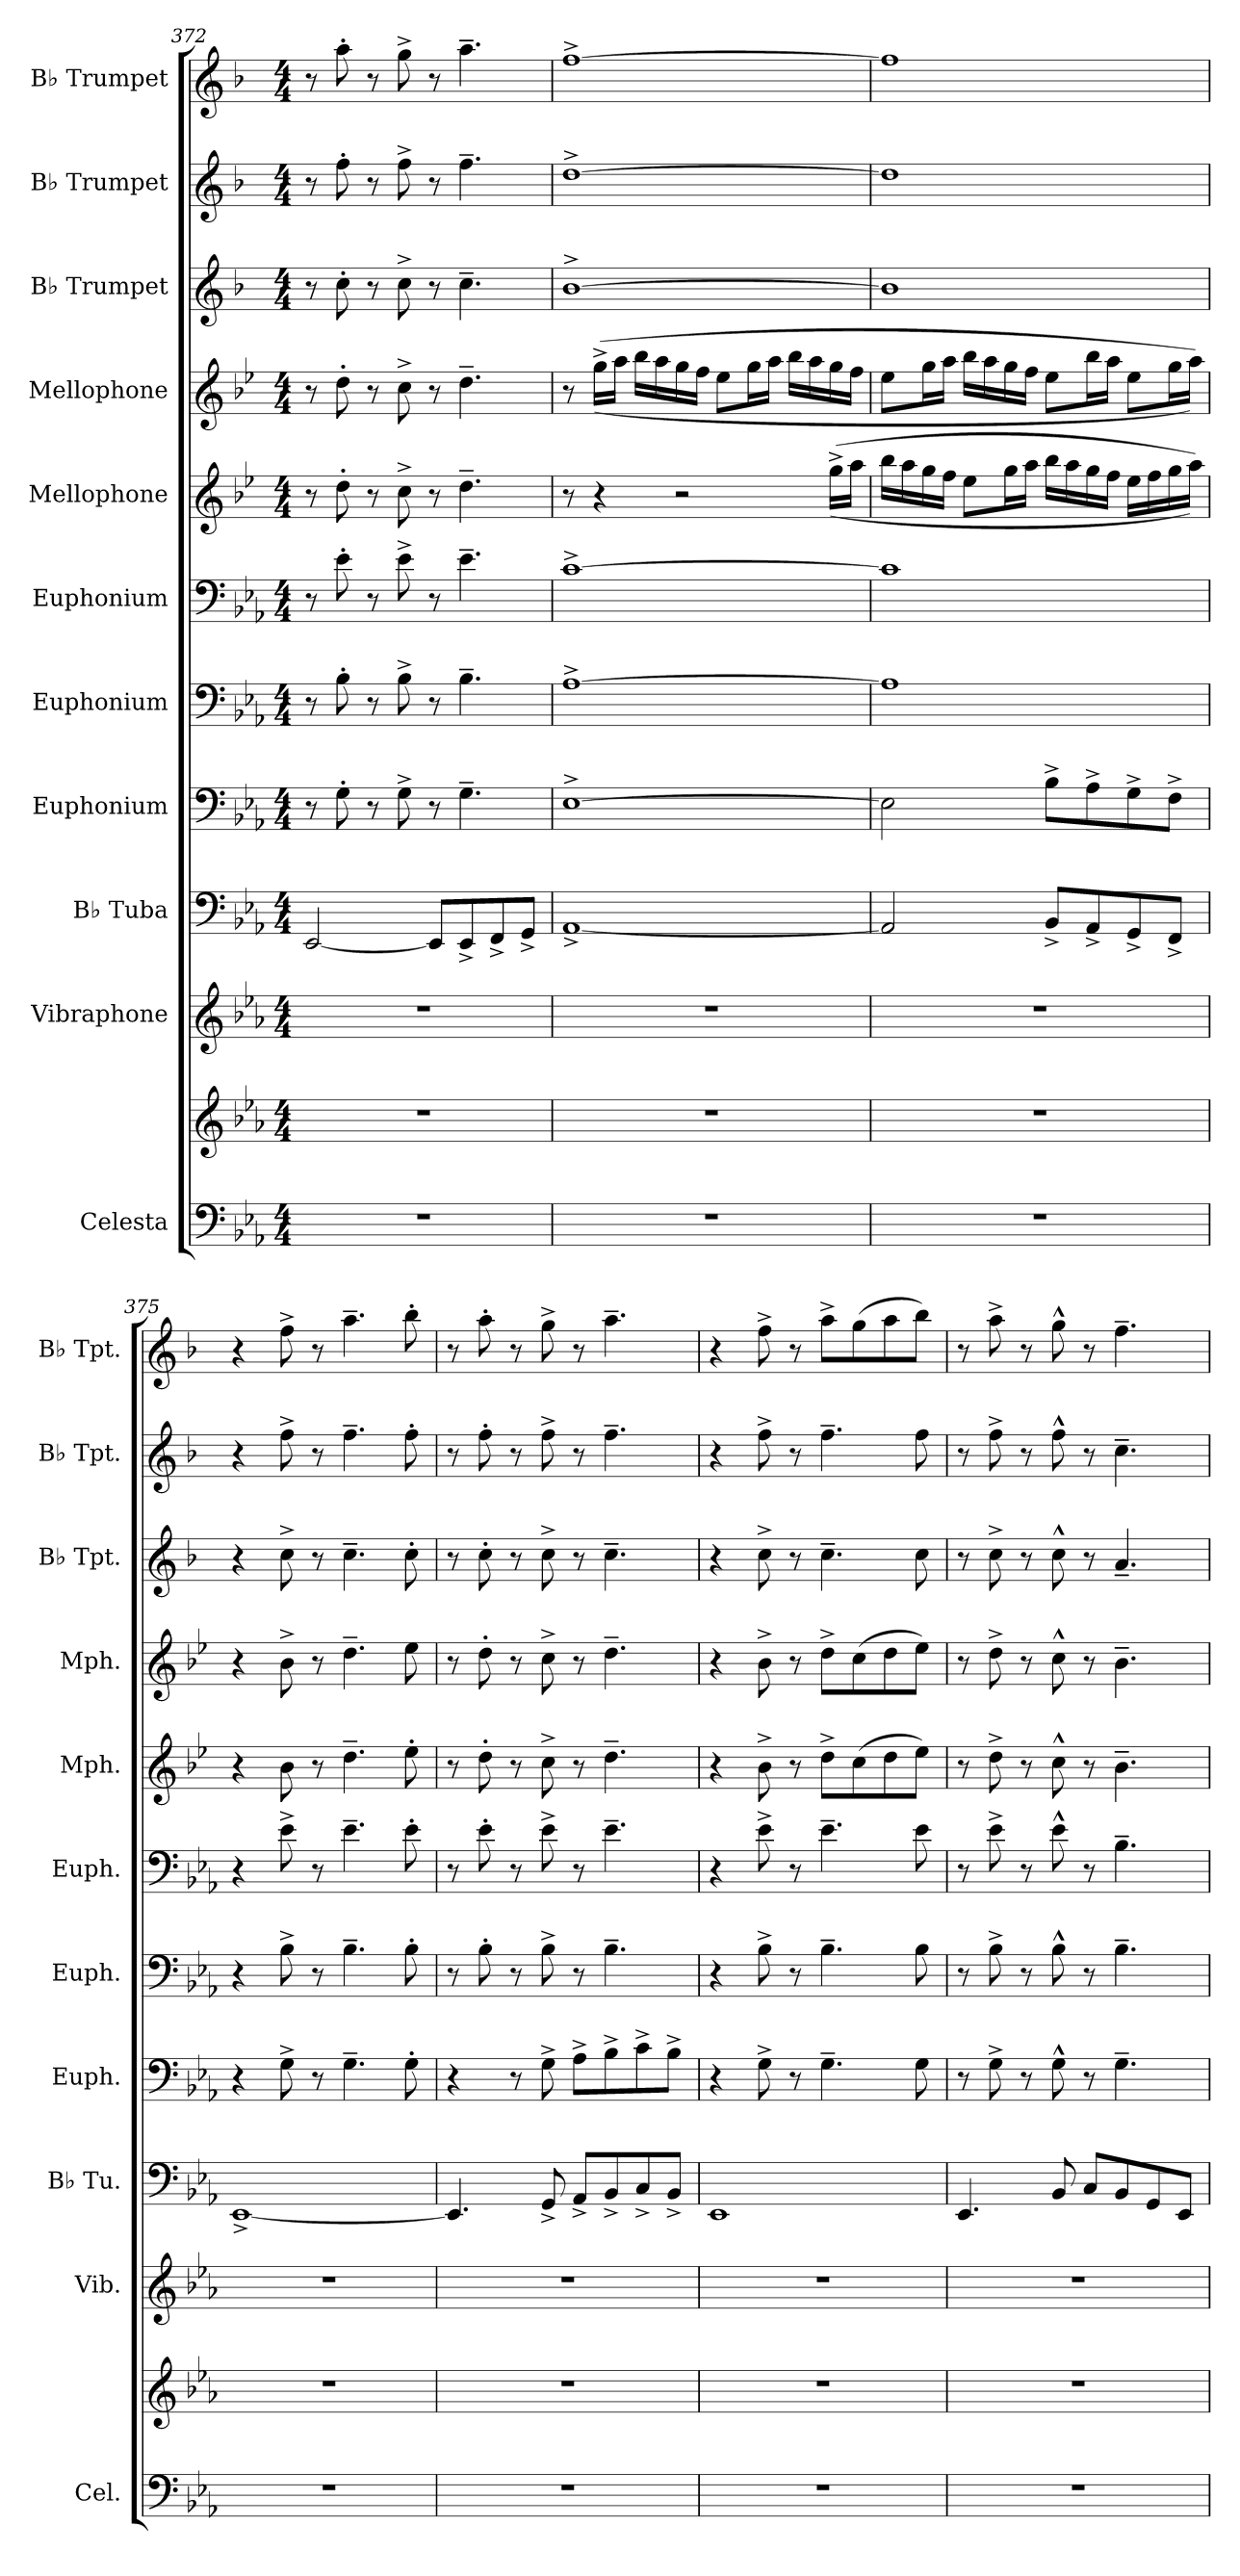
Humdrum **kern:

**kern	**kern	**kern	**kern	**kern	**kern	**kern	**kern	**kern	**kern	**kern	**kern
*part11	*part11	*part10	*part9	*part8	*part7	*part6	*part5	*part4	*part3	*part2	*part1
*staff12	*staff11	*staff10	*staff9	*staff8	*staff7	*staff6	*staff5	*staff4	*staff3	*staff2	*staff1
*I"Celesta	*	*I"Vibraphone	*I"B♭ Tuba	*I"Euphonium	*I"Euphonium	*I"Euphonium	*I"Mellophone	*I"Mellophone	*I"B♭ Trumpet	*I"B♭ Trumpet	*I"B♭ Trumpet
*I'Cel.	*	*I'Vib.	*I'B♭ Tu.	*I'Euph.	*I'Euph.	*I'Euph.	*I'Mph.	*I'Mph.	*I'B♭ Tpt.	*I'B♭ Tpt.	*I'B♭ Tpt.
*clefF4	*clefG2	*clefG2	*clefF4	*clefF4	*clefF4	*clefF4	*clefG2	*clefG2	*clefG2	*clefG2	*clefG2
*ITrd-7c-12	*ITrd-7c-12	*	*	*	*	*	*ITrd4c7	*ITrd4c7	*ITrd1c2	*ITrd1c2	*ITrd1c2
*k[b-e-a-]	*k[b-e-a-]	*k[b-e-a-]	*k[b-e-a-]	*k[b-e-a-]	*k[b-e-a-]	*k[b-e-a-]	*k[b-e-a-]	*k[b-e-a-]	*k[b-e-a-]	*k[b-e-a-]	*k[b-e-a-]
*M4/4	*M4/4	*M4/4	*M4/4	*M4/4	*M4/4	*M4/4	*M4/4	*M4/4	*M4/4	*M4/4	*M4/4
=372	=372	=372	=372	=372	=372	=372	=372	=372	=372	=372	=372
1r	1r	1r	[2EE-/	8r	8r	8r	8r	8r	8r	8r	8r
.	.	.	.	8G'\	8B-'\	8e-'\	8g'\	8g'\	8b-'\	8ee-'\	8gg'\
.	.	.	.	8r	8r	8r	8r	8r	8r	8r	8r
.	.	.	.	8G^\	8B-^\	8e-^\	8f^\	8f^\	8b-^\	8ee-^\	8ff^\
.	.	.	8EE-/L]	8r	8r	8r	8r	8r	8r	8r	8r
.	.	.	8EE-^/	4.G~\	4.B-~\	4.e-~\	4.g~\	4.g~\	4.b-~\	4.ee-~\	4.gg~\
.	.	.	8FF^/	.	.	.	.	.	.	.	.
.	.	.	8GG^/J	.	.	.	.	.	.	.	.
=373	=373	=373	=373	=373	=373	=373	=373	=373	=373	=373	=373
1r	1r	1r	[1AA-^	[1E-^	[1A-^	[1c^	8r	8r	[1a-^	[1cc^	[1ee-^
.	.	.	.	.	.	.	4r	((16cc^\LL	.	.	.
.	.	.	.	.	.	.	.	16dd\JJ	.	.	.
.	.	.	.	.	.	.	.	16ee-\LL	.	.	.
.	.	.	.	.	.	.	.	16dd\	.	.	.
.	.	.	.	.	.	.	2r	16cc\	.	.	.
.	.	.	.	.	.	.	.	16b-\JJ	.	.	.
.	.	.	.	.	.	.	.	8a-\L	.	.	.
.	.	.	.	.	.	.	.	16cc\L	.	.	.
.	.	.	.	.	.	.	.	16dd\JJ	.	.	.
.	.	.	.	.	.	.	.	16ee-\LL	.	.	.
.	.	.	.	.	.	.	.	16dd\	.	.	.
.	.	.	.	.	.	.	((16cc^\LL	16cc\	.	.	.
.	.	.	.	.	.	.	16dd\JJ	16b-\JJ	.	.	.
!!LO:PB:g=z
=374	=374	=374	=374	=374	=374	=374	=374	=374	=374	=374	=374
1r	1r	1r	2AA-/]	2E-\]	1A-]	1c]	16ee-\LL	8a-\L	1a-]	1cc]	1ee-]
.	.	.	.	.	.	.	16dd\	.	.	.	.
.	.	.	.	.	.	.	16cc\	16cc\L	.	.	.
.	.	.	.	.	.	.	16b-\JJ	16dd\JJ	.	.	.
.	.	.	.	.	.	.	8a-\L	16ee-\LL	.	.	.
.	.	.	.	.	.	.	.	16dd\	.	.	.
.	.	.	.	.	.	.	16cc\L	16cc\	.	.	.
.	.	.	.	.	.	.	16dd\JJ	16b-\JJ	.	.	.
.	.	.	8BB-^/L	8B-^\L	.	.	16ee-\LL	8a-\L	.	.	.
.	.	.	.	.	.	.	16dd\	.	.	.	.
.	.	.	8AA-^/	8A-^\	.	.	16cc\	16ee-\L	.	.	.
.	.	.	.	.	.	.	16b-\JJ	16dd\JJ	.	.	.
.	.	.	8GG^/	8G^\	.	.	16a-\LL	8a-\L	.	.	.
.	.	.	.	.	.	.	16b-\	.	.	.	.
.	.	.	8FF^/J	8F^\J	.	.	16cc\	16cc\L	.	.	.
.	.	.	.	.	.	.	16dd\JJ))	16dd\JJ))	.	.	.
=375	=375	=375	=375	=375	=375	=375	=375	=375	=375	=375	=375
1r	1r	1r	[1EE-^	4r	4r	4r	4r	4r	4r	4r	4r
.	.	.	.	8G^\	8B-^\	8e-^\	8e-\	8e-^\	8b-^\	8ee-^\	8ee-^\
.	.	.	.	8r	8r	8r	8r	8r	8r	8r	8r
.	.	.	.	4.G~\	4.B-~\	4.e-~\	4.g~\	4.g~\	4.b-~\	4.ee-~\	4.gg~\
.	.	.	.	8G'\	8B-'\	8e-'\	8a-'\	8a-\	8b-'\	8ee-'\	8aa-'\
=376	=376	=376	=376	=376	=376	=376	=376	=376	=376	=376	=376
1r	1r	1r	4.EE-/]	4r	8r	8r	8r	8r	8r	8r	8r
.	.	.	.	.	8B-'\	8e-'\	8g'\	8g'\	8b-'\	8ee-'\	8gg'\
.	.	.	.	8r	8r	8r	8r	8r	8r	8r	8r
.	.	.	8GG^/	8G^\	8B-^\	8e-^\	8f^\	8f^\	8b-^\	8ee-^\	8ff^\
.	.	.	8AA-^/L	8A-^\L	8r	8r	8r	8r	8r	8r	8r
.	.	.	8BB-^/	8B-^\	4.B-~\	4.e-~\	4.g~\	4.g~\	4.b-~\	4.ee-~\	4.gg~\
.	.	.	8C^/	8c^\	.	.	.	.	.	.	.
.	.	.	8BB-^/J	8B-^\J	.	.	.	.	.	.	.
=377	=377	=377	=377	=377	=377	=377	=377	=377	=377	=377	=377
1r	1r	1r	1EE-	4r	4r	4r	4r	4r	4r	4r	4r
.	.	.	.	8G^\	8B-^\	8e-^\	8e-^\	8e-^\	8b-^\	8ee-^\	8ee-^\
.	.	.	.	8r	8r	8r	8r	8r	8r	8r	8r
.	.	.	.	4.G~\	4.B-~\	4.e-~\	8g^\L	8g^\L	4.b-~\	4.ee-~\	8gg^\L
.	.	.	.	.	.	.	(8f\	(8f\	.	.	(8ff\
.	.	.	.	.	.	.	8g\	8g\	.	.	8gg\
.	.	.	.	8G\	8B-\	8e-\	8a-\J)	8a-\J)	8b-\	8ee-\	8aa-\J)
!!LO:PB:g=z
=378	=378	=378	=378	=378	=378	=378	=378	=378	=378	=378	=378
1r	1r	1r	4.EE-/	8r	8r	8r	8r	8r	8r	8r	8r
.	.	.	.	8G^\	8B-^\	8e-^\	8g^\	8g^\	8b-^\	8ee-^\	8gg^\
.	.	.	.	8r	8r	8r	8r	8r	8r	8r	8r
.	.	.	8BB-/	8G^^\	8B-^^\	8e-^^\	8f^^\	8f^^\	8b-^^\	8ee-^^\	8ff^^\
.	.	.	8C/L	8r	8r	8r	8r	8r	8r	8r	8r
.	.	.	8BB-/	4.G~\	4.B-~\	4.B-~\	4.e-~\	4.e-~\	4.g~/	4.b-~\	4.ee-~\
.	.	.	8GG/	.	.	.	.	.	.	.	.
.	.	.	8EE-/J	.	.	.	.	.	.	.	.
=	=	=	=	=	=	=	=	=	=	=	=
*-	*-	*-	*-	*-	*-	*-	*-	*-	*-	*-	*-
